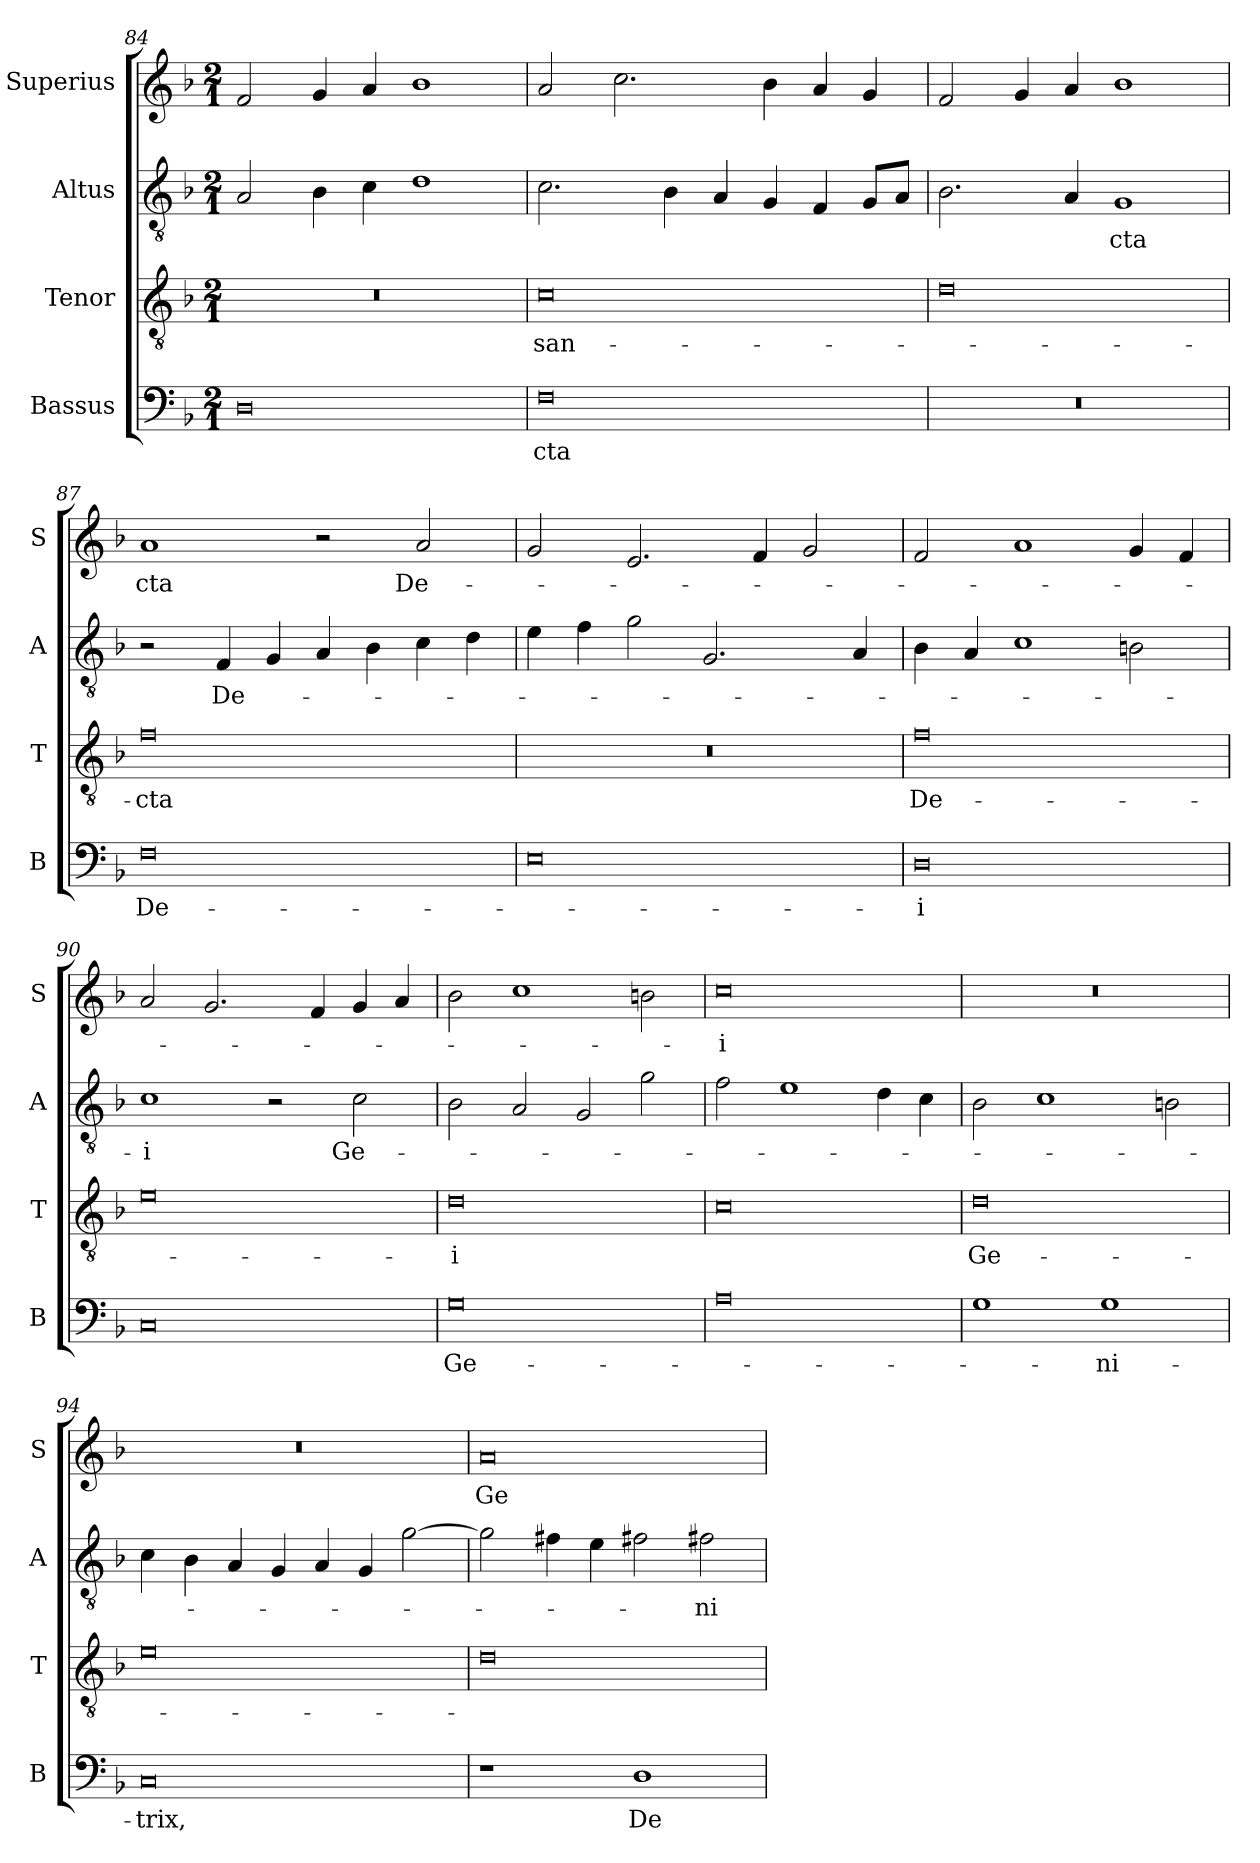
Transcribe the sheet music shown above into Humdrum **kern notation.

**kern	**text	**kern	**text	**kern	**text	**kern	**text
*part4	*part4	*part3	*part3	*part2	*part2	*part1	*part1
*staff4	*staff4	*staff3	*staff3	*staff2	*staff2	*staff1	*staff1
*I"Bassus	*	*I"Tenor	*	*I"Altus	*	*I"Superius	*
*I'B	*	*I'T	*	*I'A	*	*I'S	*
*clefF4	*	*clefGv2	*	*clefGv2	*	*clefG2	*
*k[b-]	*	*k[b-]	*	*k[b-]	*	*k[b-]	*
*F:	*	*F:	*	*F:	*	*F:	*
*M2/1	*	*M2/1	*	*M2/1	*	*M2/1	*
=84	=84	=84	=84	=84	=84	=84	=84
0D	.	0r	.	2A	.	2f	.
.	.	.	.	4B-	.	4g	.
.	.	.	.	4c	.	4a	.
.	.	.	.	1d	.	1b-	.
=85	=85	=85	=85	=85	=85	=85	=85
0F	-cta	0c	san-	2.c	.	2a	.
.	.	.	.	.	.	2.cc	.
.	.	.	.	4B-	.	.	.
.	.	.	.	4A	.	.	.
.	.	.	.	4G	.	4b-	.
.	.	.	.	4F	.	4a	.
.	.	.	.	8GL	.	4g	.
.	.	.	.	8AJ	.	.	.
=86	=86	=86	=86	=86	=86	=86	=86
0r	.	0d	.	2.B-	.	2f	.
.	.	.	.	.	.	4g	.
.	.	.	.	4A	.	4a	.
.	.	.	.	1G	-cta	1b-	.
=87	=87	=87	=87	=87	=87	=87	=87
0F	De-	0f	-cta	2r	.	1a	-cta
.	.	.	.	4F	De-	.	.
.	.	.	.	4G	.	.	.
.	.	.	.	4A	.	2r	.
.	.	.	.	4B-	.	.	.
.	.	.	.	4c	.	2a	De-
.	.	.	.	4d	.	.	.
=88	=88	=88	=88	=88	=88	=88	=88
0E	.	0r	.	4e	.	2g	.
.	.	.	.	4f	.	.	.
.	.	.	.	2g	.	2.e	.
.	.	.	.	2.G	.	.	.
.	.	.	.	.	.	4f	.
.	.	.	.	.	.	2g	.
.	.	.	.	4A	.	.	.
=89	=89	=89	=89	=89	=89	=89	=89
0D	-i	0f	De-	4B-	.	2f	.
.	.	.	.	4A	.	.	.
.	.	.	.	1c	.	1a	.
.	.	.	.	2Bn	.	4g	.
.	.	.	.	.	.	4f	.
=90	=90	=90	=90	=90	=90	=90	=90
0C	.	0e	.	1c	-i	2a	.
.	.	.	.	.	.	2.g	.
.	.	.	.	2r	.	.	.
.	.	.	.	.	.	4f	.
.	.	.	.	2c	Ge-	4g	.
.	.	.	.	.	.	4a	.
=91	=91	=91	=91	=91	=91	=91	=91
0G	Ge-	0d	-i	2B-	.	2b-	.
.	.	.	.	2A	.	1cc	.
.	.	.	.	2G	.	.	.
.	.	.	.	2g	.	2bn	.
=92	=92	=92	=92	=92	=92	=92	=92
0A	.	0c	.	2f	.	0cc	-i
.	.	.	.	1e	.	.	.
.	.	.	.	4d	.	.	.
.	.	.	.	4c	.	.	.
=93	=93	=93	=93	=93	=93	=93	=93
1G	.	0d	Ge-	2B-	.	0r	.
.	.	.	.	1c	.	.	.
1G	-ni-	.	.	.	.	.	.
.	.	.	.	2Bn	.	.	.
=94	=94	=94	=94	=94	=94	=94	=94
0C	-trix,	0e	.	4c	.	0r	.
.	.	.	.	4B-	.	.	.
.	.	.	.	4A	.	.	.
.	.	.	.	4G	.	.	.
.	.	.	.	4A	.	.	.
.	.	.	.	4G	.	.	.
.	.	.	.	[2g	.	.	.
=95	=95	=95	=95	=95	=95	=95	=95
1r	.	0d	.	2g]	.	0a	Ge-
.	.	.	.	4f#X	.	.	.
.	.	.	.	4e	.	.	.
1D	De-	.	.	2f#X	.	.	.
.	.	.	.	2f#X	-ni-	.	.
=	=	=	=	=	=	=	=
*-	*-	*-	*-	*-	*-	*-	*-
